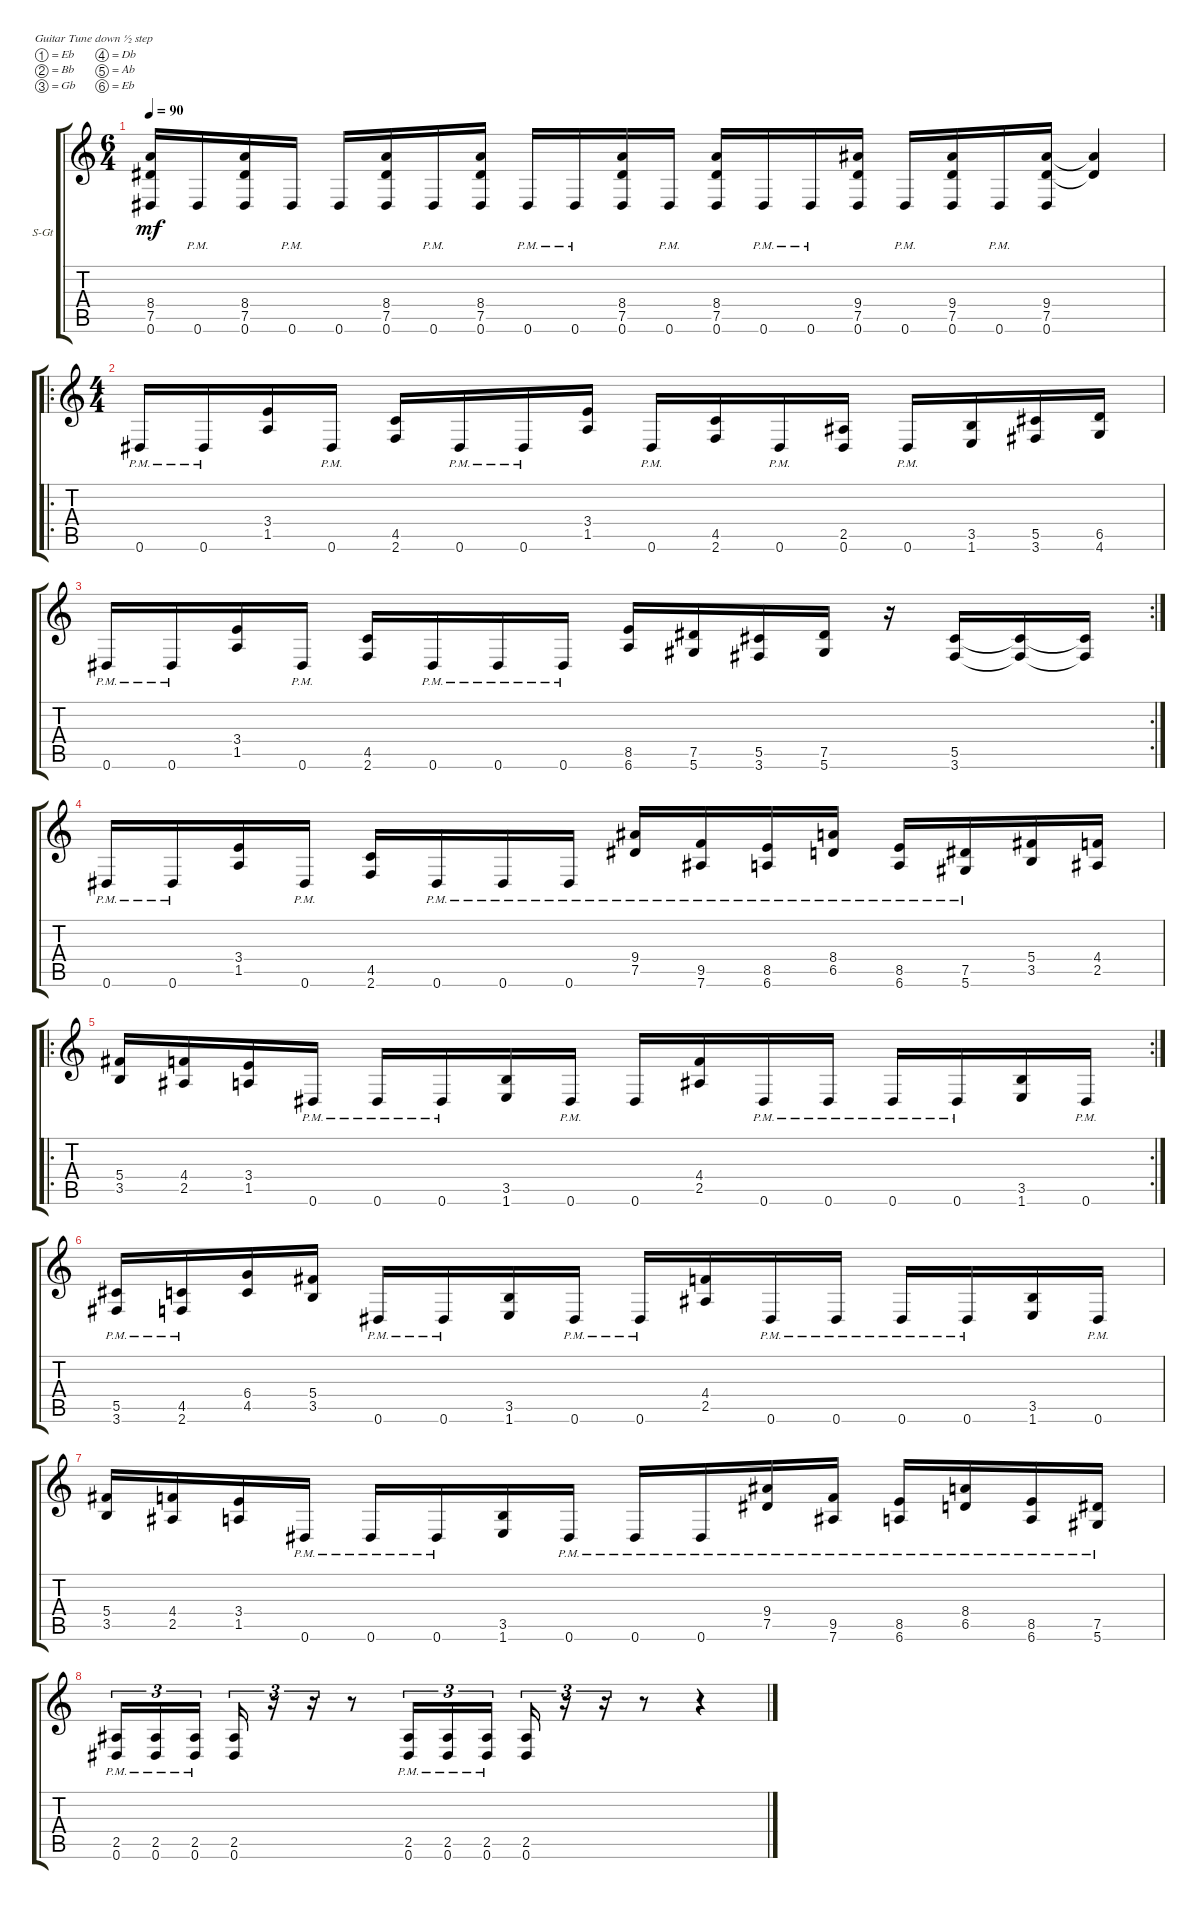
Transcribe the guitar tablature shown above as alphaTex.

\defaultSystemsLayout 4
\bracketExtendMode groupsimilarinstruments
\firstSystemTrackNameOrientation horizontal
\otherSystemsTrackNameOrientation horizontal
\track ("Steel Guitar" "S-Gt") {instrument acousticguitarsteel}
\staff {score tabs}
\tuning (Eb4 Bb3 Gb3 Db3 Ab2 Eb2)
\ts (6 4)
\tempo 90
\clef g2
\ks c
(8.4 7.5 0.6).16{dy mf} 0.6{pm}.16 (8.4 7.5 0.6).16 0.6{pm}.16 0.6.16 (8.4 7.5 0.6).16 0.6{pm}.16 (8.4 7.5 0.6).16 0.6{pm}.16 0.6{pm}.16 (8.4 7.5 0.6).16 0.6{pm}.16 (8.4 7.5 0.6).16 0.6{pm}.16 0.6{pm}.16 (9.4 7.5 0.6).16 0.6{pm}.16 (0.6 7.5 9.4).16 0.6{pm}.16 (0.6 7.5 9.4).16 (9.4{t} 7.5{t}).4 |
\ro
\ts (4 4)
0.6{pm}.16 0.6{pm}.16 (3.4 1.5).16 0.6{pm}.16 (2.6 4.5).16 0.6{pm}.16 0.6{pm}.16 (3.4 1.5).16 0.6{pm}.16 (2.6 4.5).16 0.6{pm}.16 (2.5 0.6).16 0.6{pm}.16 (1.6 3.5).16 (5.5 3.6).16 (4.6 6.5).16 |
\rc 2
0.6{pm}.16 0.6{pm}.16 (3.4 1.5).16 0.6{pm}.16 (2.6 4.5).16 0.6{pm}.16 0.6{pm}.16 0.6{pm}.16 (8.5 6.6).16 (5.6 7.5).16 (5.5 3.6).16 (5.6 7.5).16 r.16 (5.5 3.6).16 (3.6{t} 5.5{t}).16 (5.5{t} 3.6{t}).16 |
0.6{pm}.16 0.6{pm}.16 (3.4 1.5).16 0.6{pm}.16 (2.6 4.5).16 0.6{pm}.16 0.6{pm}.16 0.6{pm}.16 (7.5{pm} 9.4{pm}).16 (9.5{pm} 7.6{pm}).16 (6.6{pm} 8.5{pm}).16 (8.4{pm} 6.5{pm}).16 (8.5{pm} 6.6{pm}).16 (5.6 7.5{pm}).16 (5.4 3.5).16 (2.5 4.4).16 |
\ro
\rc 2
(5.4 3.5).16 (2.5 4.4).16 (3.4 1.5).16 0.6{pm}.16 0.6{pm}.16 0.6{pm}.16 (3.5 1.6).16 0.6{pm}.16 0.6.16 (4.4 2.5).16 0.6{pm}.16 0.6{pm}.16 0.6{pm}.16 0.6{pm}.16 (3.5 1.6).16 0.6{pm}.16 |
(3.6{pm} 5.5{pm}).16 (2.6{pm} 4.5{pm}).16 (4.5 6.4).16 (5.4 3.5).16 0.6{pm}.16 0.6{pm}.16 (3.5 1.6).16 0.6{pm}.16 0.6{pm}.16 (2.5 4.4).16 0.6{pm}.16 0.6{pm}.16 0.6{pm}.16 0.6{pm}.16 (3.5 1.6).16 0.6{pm}.16 |
(5.4 3.5).16 (2.5 4.4).16 (3.4 1.5).16 0.6{pm}.16 0.6{pm}.16 0.6{pm}.16 (3.5 1.6).16 0.6{pm}.16 0.6{pm}.16 0.6{pm}.16 (9.4{pm} 7.5{pm}).16 (7.6{pm} 9.5{pm}).16 (8.5{pm} 6.6{pm}).16 (8.4{pm} 6.5{pm}).16 (8.5{pm} 6.6{pm}).16 (7.5{pm} 5.6{pm}).16 |
(2.5{pm} 0.6{pm}).16{tu (3 2)} (0.6{pm} 2.5{pm}).16{tu (3 2)} (2.5{pm} 0.6{pm}).16{tu (3 2)} (0.6 2.5).16{tu (3 2)} r.16{tu (3 2)} r.16{tu (3 2)} r.8 (2.5{pm} 0.6{pm}).16{tu (3 2)} (0.6{pm} 2.5{pm}).16{tu (3 2)} (2.5{pm} 0.6{pm}).16{tu (3 2)} (0.6 2.5).16{tu (3 2)} r.16{tu (3 2)} r.16{tu (3 2)} r.8 r.4
